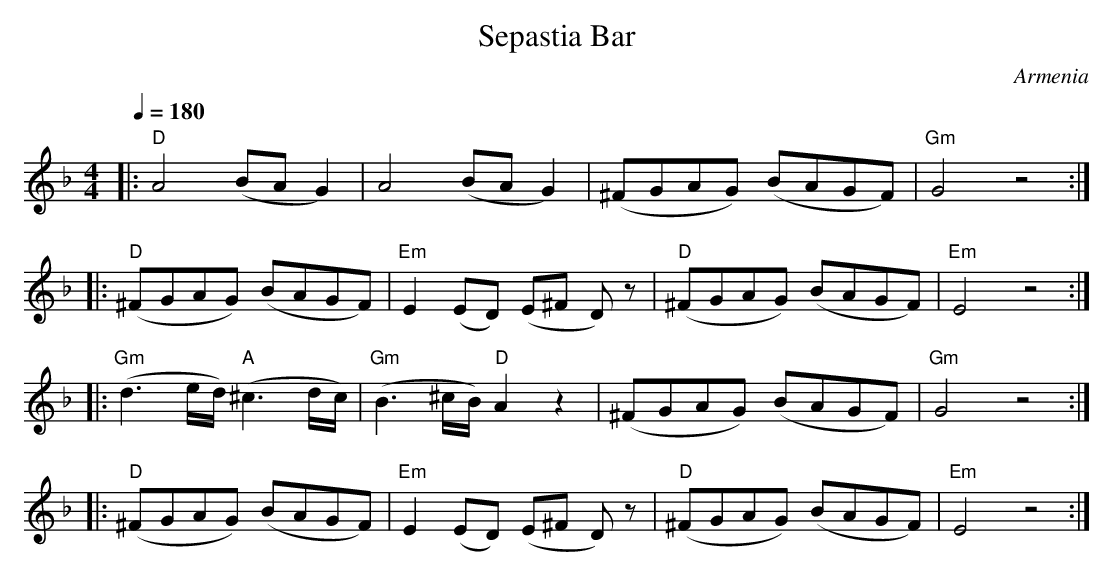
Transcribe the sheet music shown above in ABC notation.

X:1
T: Sepastia Bar
O: Armenia
Q: 1/4=180
M: 4/4
L: 1/8
K: GDor
|:"D" A4 (BAG2) | A4 (BAG2) | (^FGAG) (BAGF) |"Gm"G4 z4 :|
|:"D" (^FGAG) (BAGF) |"Em" E2 (ED) (E^F D)z |"D"(^FGAG) (BAGF) | "Em"E4 z4 :|
|:"Gm" (d3e/2d/2) "A"(^c3d/2c/2) |"Gm" (B3^c/2B/2) "D"A2z2 |(^FGAG) (BAGF)|"Gm"G4z4:|
|:"D" (^FGAG) (BAGF) |"Em" E2 (ED) (E^F D)z |"D"(^FGAG) (BAGF) | "Em"E4 z4 :|
